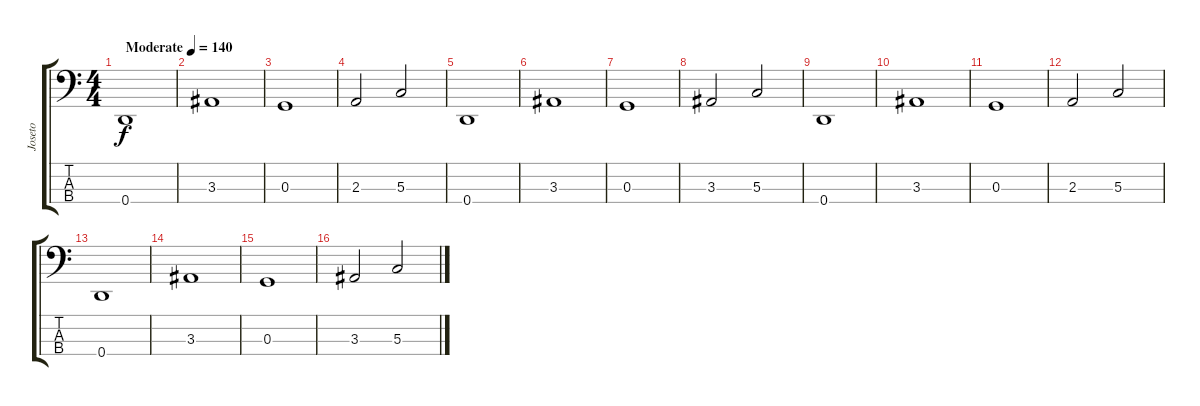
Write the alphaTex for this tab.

\track ("Joseto" "Joseto") {instrument electricbassfinger}
\staff {score tabs}
\tuning (F2 C2 G1 D1) {hide}
\ts (4 4)
\tempo (140 "Moderate")
\clef f4
\ks c
0.4.1{dy f instrument electricbassfinger} |
3.3.1 |
0.3.1 |
2.3.2 5.3.2 |
0.4.1 |
3.3.1 |
0.3.1 |
3.3.2 5.3.2 |
0.4.1 |
3.3.1 |
0.3.1 |
2.3.2 5.3.2 |
0.4.1 |
3.3.1 |
0.3.1 |
3.3.2 5.3.2
